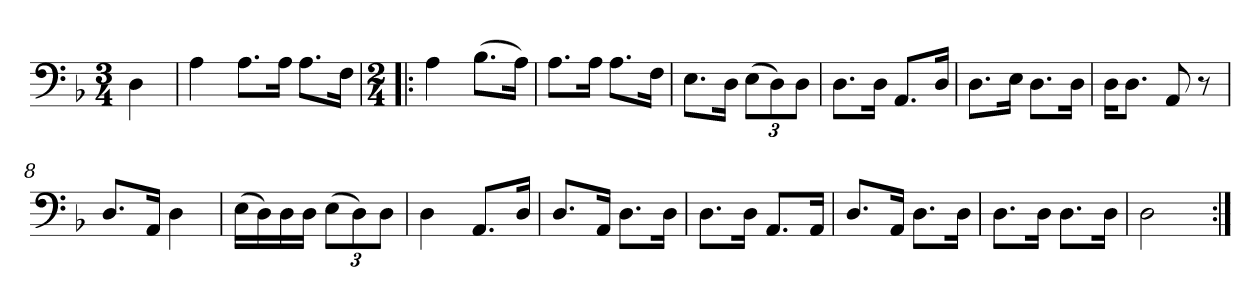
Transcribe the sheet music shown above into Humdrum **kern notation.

**kern
*part1
*staff1
*clefF4
*k[b-]
*M3/4
=
4D\
=1
4A\
8.A\L
16A\Jk
8.A\L
16F\Jk
=2!|:
*M2/4
4A\
(8.B-\L
16A\Jk)
=3
8.A\L
16A\Jk
8.A\L
16F\Jk
=4
8.E\L
16D\Jk
(12E\L
12D\)
12D\J
=5
8.D\L
16D\Jk
8.AA/L
16D/Jk
=6
8.D\L
16E\Jk
8.D\L
16D\Jk
=7
16D\KL
8.D\J
8AA/
8r
=8
8.D/L
16AA/Jk
4D\
=9
(16E\LL
16D\)
16D\
16D\JJ
(12E\L
12D\)
12D\J
=10
4D\
8.AA/L
16D/Jk
=11
8.D/L
16AA/Jk
8.D\L
16D\Jk
=12
8.D\L
16D\Jk
8.AA/L
16AA/Jk
=13
8.D/L
16AA/Jk
8.D\L
16D\Jk
=14
8.D\L
16D\Jk
8.D\L
16D\Jk
=15
2D\
=:|!
*-
